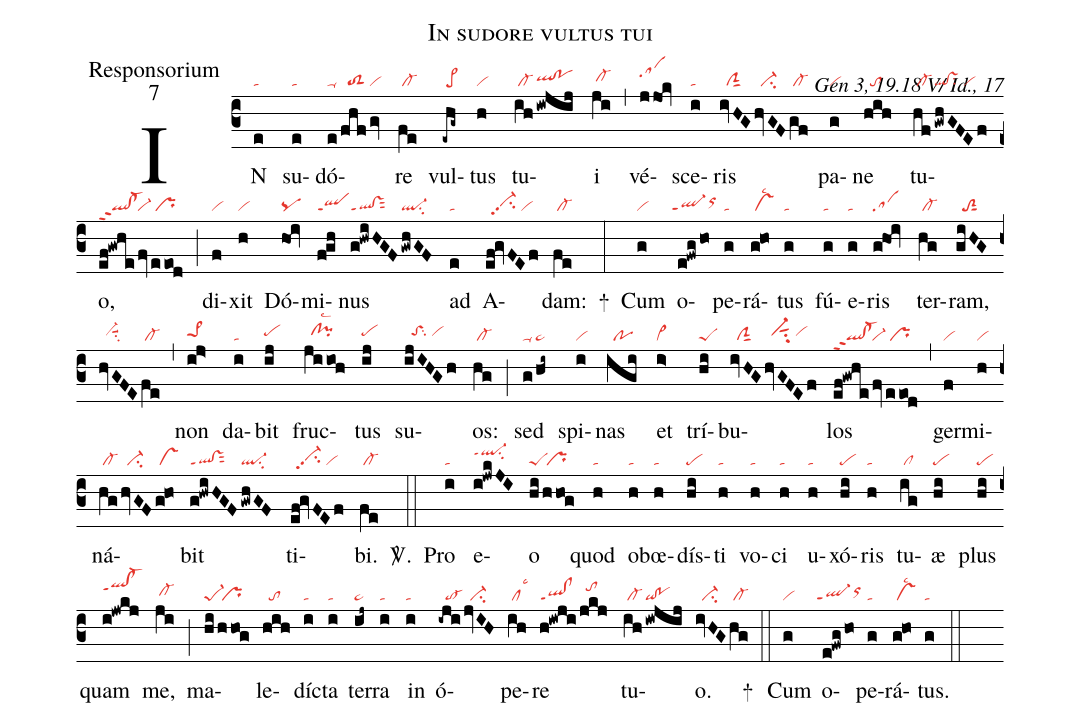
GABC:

name:In sudore vultus tui;
office-part:Responsorium;
mode:7;
commentary:Gen 3, 19.18 V/ Id., 17;
nabc-lines:1;
%%
(c3)
IN(e|ta) su(e|ta)dó(e|ta-|/fhf|//toS2|/gv|vi)re(fe|/cl-) vul(-ehg~|/pe>)tus(h|vi) tu(ih|/cl-|!iwjij|qlhh!pohh)i(ji|/cl-hh) (,)
vé(jjOk|sahj)sce(i|ta)ris(ivHG|//ciG|hvGF|//ci-|gf|/cl-) pa(g|vi)ne(hih|//to) tu(hf|/cl-|!gwhGFEf|ql!vssu2/vi)o,(ef!gwhe|ql!cl-ppt2|/fv|vi-|/eeod|/pr) (;)
di(f|vi)xit(h|vi) Dó(hOi|pq)mi(f!gh|qlppt1)nus(g!hwiHGF|ql!vsppt1sut2|/gwhGF|ql-su2) ad(e|ta) A(ef!gvFEf|//vi-hhpp2su2/vi)dam:(fe|/cl-) +(:)
Cum(g|vi) o(e!fwg/ho|``ql-ppt1orhi)pe(g|ta)rá(g!ho|/vslsc2)tus(g|ta) fú(g|ta)e(g|ta)ris(ghOi|sa) ter(hg|/cl-)ram,(giHG|//toS2sut1|hvGFE|//vi-hhsuu1su2|fe|/cl-) (,)
non(ij>|pe>1hh) da(i|ta)bit(ij|pehh) fruc(jiioh|//clhh!pihhlsc2)tus(ij|pehh) su(ijIHGh|//toShhsu2/vihh)os:(hg|/cl-) (;)
sed(g|ta-|/hi~|pe~) spi(i|vi)nas(igi|//po) et(i>|vi>) trí(hi|peS)bu(ivHG|//ciG|hvGFEf|//vi-hhsut1su2/vihh)los(ef!gwhe|ql!cl-ppt2|/fv|vi-|/eeod|/pr) (,)
ger(f|vi)mi(h|vi)ná(hg|/cl-|/hvGF|//ci-|g!ho|/vs)bit(g!hwiHGF|ql!vsppt1sut2|/gwhGF|ql-su2) ti(ef!gvFEf|//vi-hhpp2su2/vi)bi.(fe|/cl-) <sp>V/</sp>.(::)
Pro(i|ta) e(i!jwkJI|ql-hjppt1su2)o(hi|peS|/hhog|/pr) quod(h|ta) ob(h|ta)œ(h|ta)dís(hi|pe)ti(h|ta) vo(h|ta)ci(h|ta) u(h|ta)xó(hi|pe)ris(h|ta) tu(ig|/cl)æ(hi|pe) plus(hi|pe) quam(i!jwkj|qlhj!cl-hjppt1) me,(ji|/cl-hh) (;)
ma(hi|pe-1|/hhog|/pr)le(hih|//to)díc(i|ta)ta(i|ta) ter(ij~|pe~)ra(i|ta) in(i|ta) ó(-iji|//to-|jvIH|//ci-)pe(ih|/cllsc3)re(h!iwji|ql!clppt1|/jkj|//tohj) tu(ih|/cl-|!iwjij|qi!po)o.(ivHG|//ci-|hg|/cl-) +(::)
Cum(g|vi) o(e!fwg/ho|``ql-ppt1orhi)pe(g|ta)rá(g!ho|/vslsc2)tus.(g|ta) (::)
